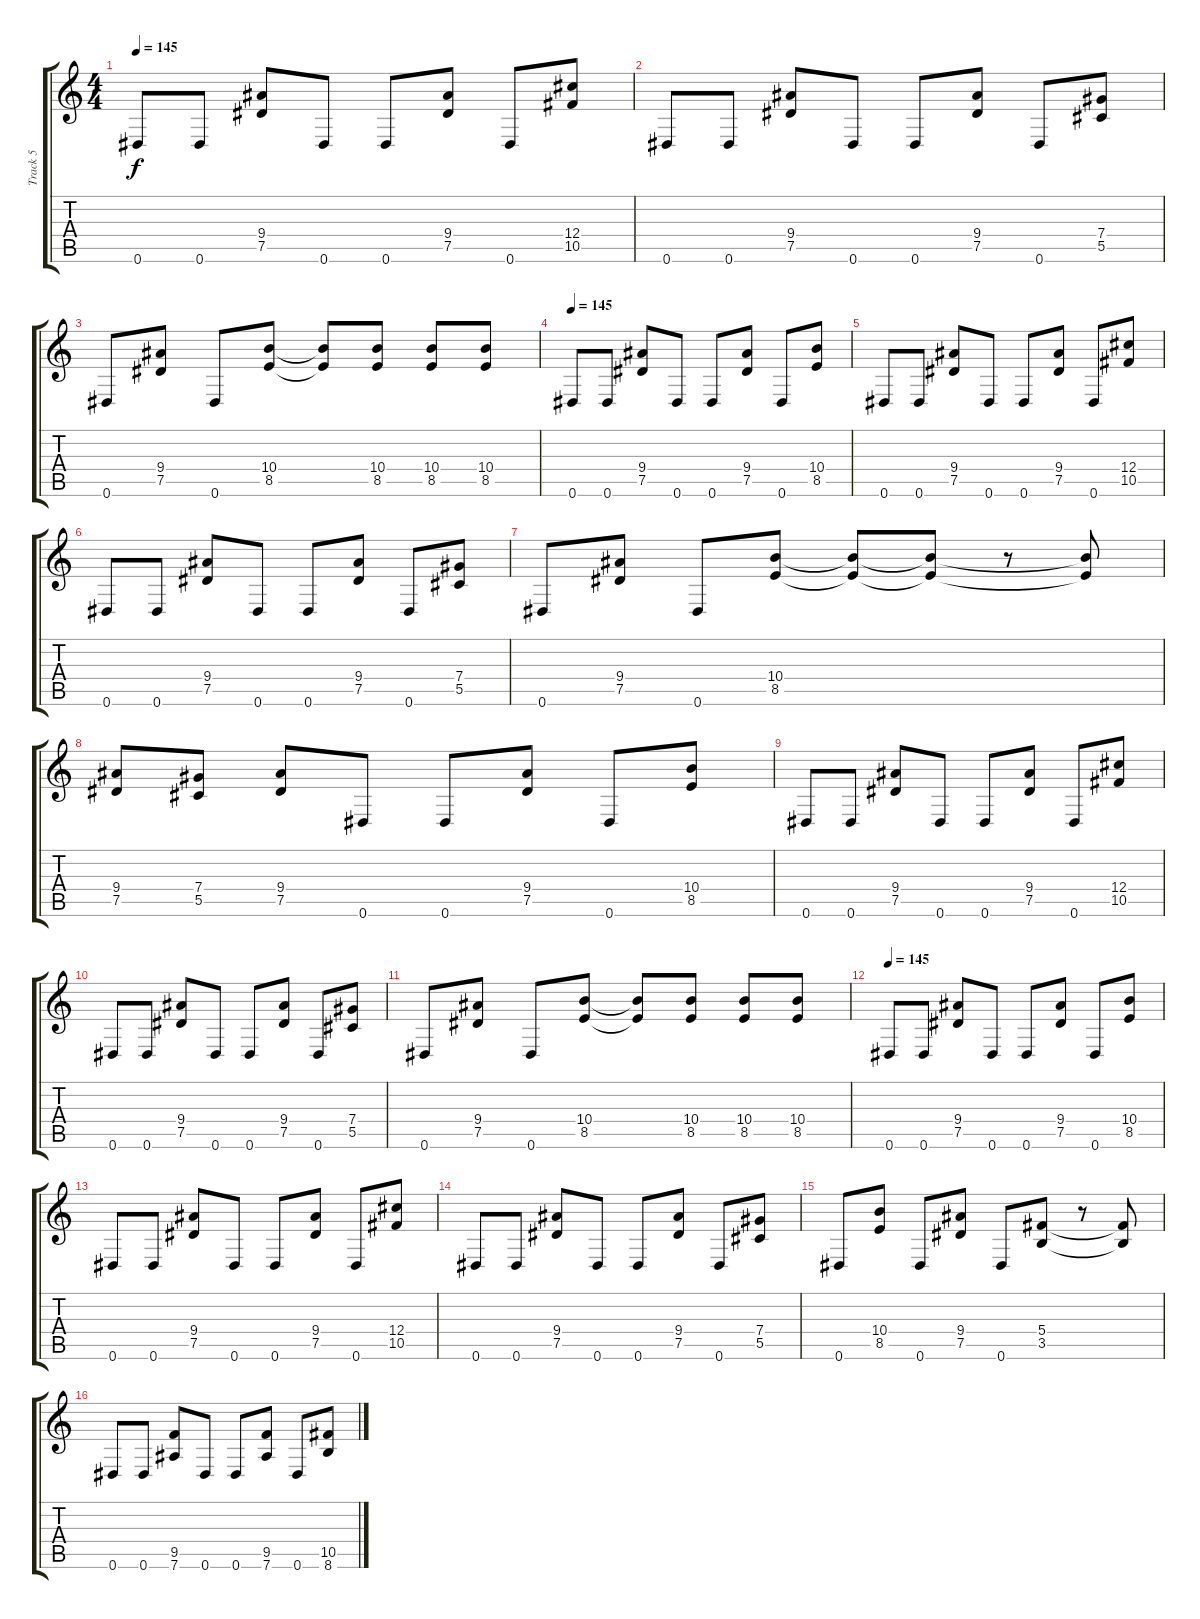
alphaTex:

\track ("Track 5" "Track 5") {instrument overdrivenguitar}
\staff {score tabs}
\tuning (Eb4 Bb3 Gb3 Db3 Ab2 Eb2) {hide}
\ts (4 4)
\tempo 145
\clef g2
\ks c
0.6.8{dy f} 0.6.8 (9.4 7.5).8 0.6.8 0.6.8 (9.4 7.5).8 0.6.8 (12.4 10.5).8 |
0.6.8 0.6.8 (9.4 7.5).8 0.6.8 0.6.8 (9.4 7.5).8 0.6.8 (7.4 5.5).8 |
0.6.8 (9.4 7.5).8 0.6.8 (10.4 8.5).8 (10.4{t} 8.5{t}).8 (10.4 8.5).8 (10.4 8.5).8 (10.4 8.5).8 |
\tempo 145
0.6.8 0.6.8 (9.4 7.5).8 0.6.8 0.6.8 (9.4 7.5).8 0.6.8 (10.4 8.5).8 |
0.6.8 0.6.8 (9.4 7.5).8 0.6.8 0.6.8 (9.4 7.5).8 0.6.8 (12.4 10.5).8 |
0.6.8 0.6.8 (9.4 7.5).8 0.6.8 0.6.8 (9.4 7.5).8 0.6.8 (7.4 5.5).8 |
0.6.8 (9.4 7.5).8 0.6.8 (10.4 8.5).8 (10.4{t} 8.5{t}).8 (10.4{t} 8.5{t}).8 r.8 (10.4{t} 8.5{t}).8 |
(9.4 7.5).8 (7.4 5.5).8 (9.4 7.5).8 0.6.8 0.6.8 (9.4 7.5).8 0.6.8 (10.4 8.5).8 |
0.6.8 0.6.8 (9.4 7.5).8 0.6.8 0.6.8 (9.4 7.5).8 0.6.8 (12.4 10.5).8 |
0.6.8 0.6.8 (9.4 7.5).8 0.6.8 0.6.8 (9.4 7.5).8 0.6.8 (7.4 5.5).8 |
0.6.8 (9.4 7.5).8 0.6.8 (10.4 8.5).8 (10.4{t} 8.5{t}).8 (10.4 8.5).8 (10.4 8.5).8 (10.4 8.5).8 |
\tempo 145
0.6.8 0.6.8 (9.4 7.5).8 0.6.8 0.6.8 (9.4 7.5).8 0.6.8 (10.4 8.5).8 |
0.6.8 0.6.8 (9.4 7.5).8 0.6.8 0.6.8 (9.4 7.5).8 0.6.8 (12.4 10.5).8 |
0.6.8 0.6.8 (9.4 7.5).8 0.6.8 0.6.8 (9.4 7.5).8 0.6.8 (7.4 5.5).8 |
0.6.8 (10.4 8.5).8 0.6.8 (9.4 7.5).8 0.6.8 (5.4 3.5).8 r.8 (5.4{t} 3.5{t}).8 |
0.6.8 0.6.8 (9.5 7.6).8 0.6.8 0.6.8 (9.5 7.6).8 0.6.8 (10.5 8.6).8
